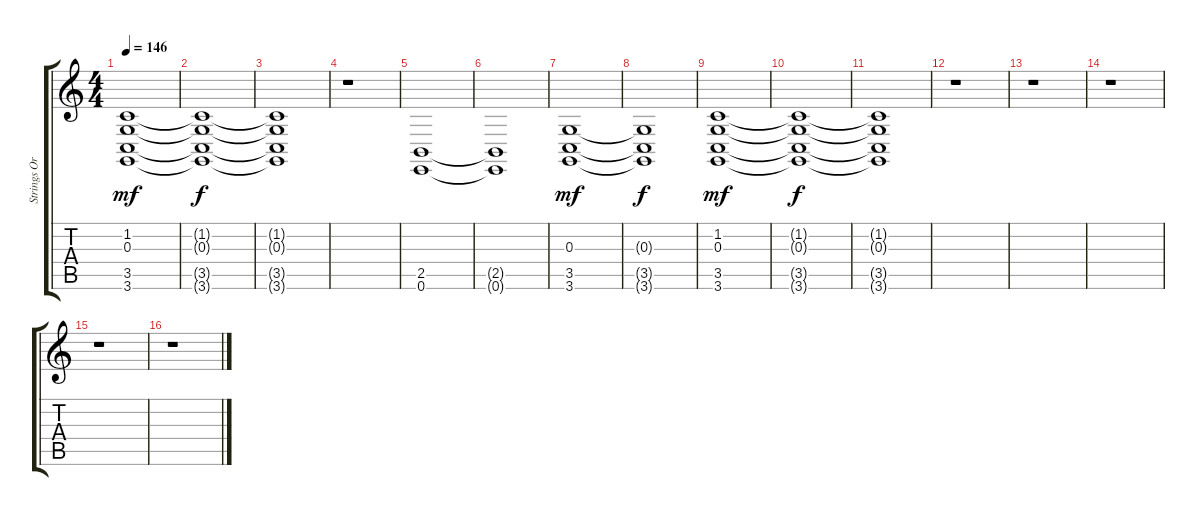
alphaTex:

\track ("Strings Orchestra" "Strings Or") {instrument stringensemble1}
\staff {score tabs}
\tuning (E4 B3 G3 D3 A2 E2) {hide}
\ts (4 4)
\tempo 146
\clef g2
\ks c
(1.2 0.3 3.5 3.6).1{dy mf} |
(1.2{t} 0.3{t} 3.5{t} 3.6{t}).1{dy f} |
(1.2{t} 0.3{t} 3.5{t} 3.6{t}).1 |
r.1 |
(2.5 0.6).1 |
(2.5{t} 0.6{t}).1 |
(0.3 3.5 3.6).1{dy mf} |
(0.3{t} 3.5{t} 3.6{t}).1{dy f} |
(1.2 0.3 3.5 3.6).1{dy mf} |
(1.2{t} 0.3{t} 3.5{t} 3.6{t}).1{dy f} |
(1.2{t} 0.3{t} 3.5{t} 3.6{t}).1 |
r.1 |
r.1 |
r.1 |
r.1 |
r.1
